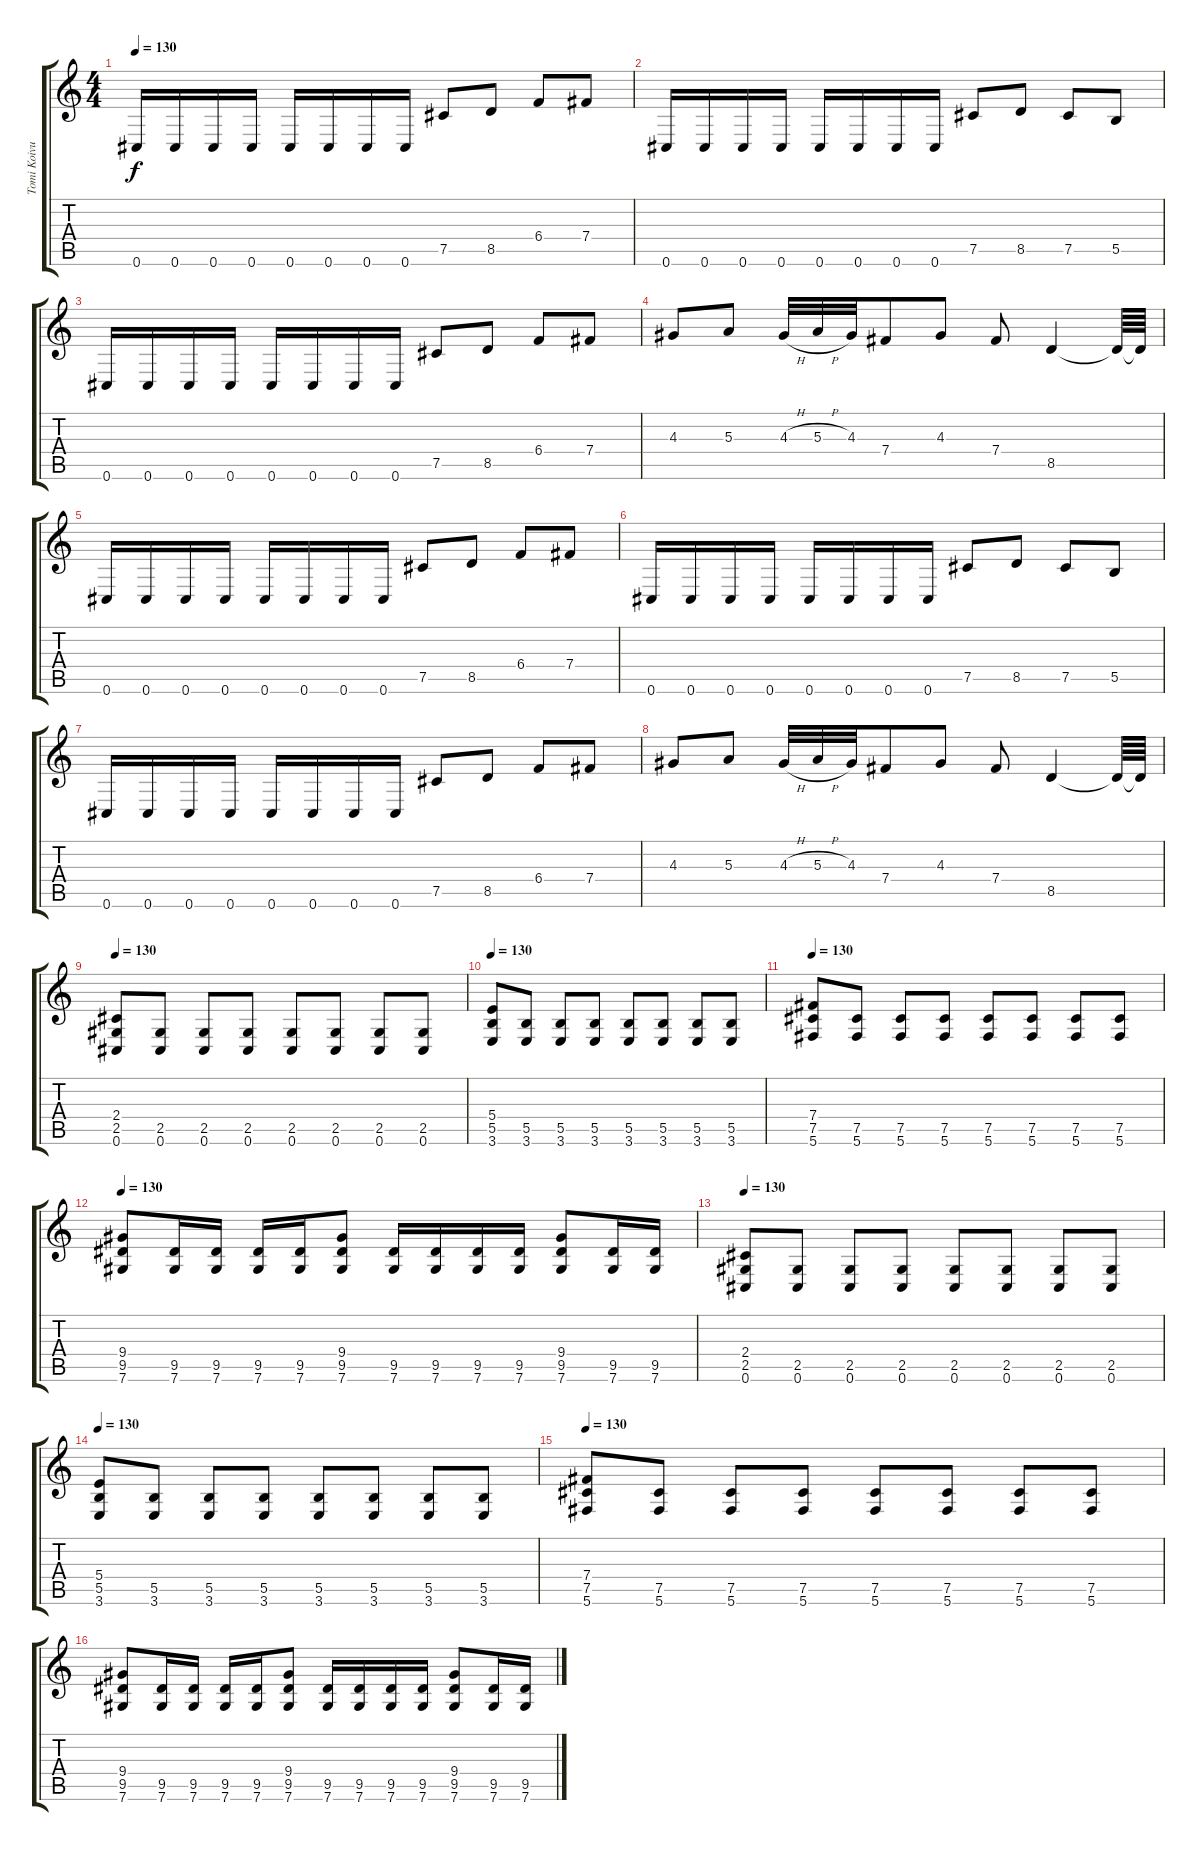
\track ("Tomi Koivusaari" "Tomi Koivu") {instrument distortionguitar}
\staff {score tabs}
\tuning (Db4 Ab3 E3 B2 Gb2 Db2) {hide}
\ts (4 4)
\tempo 130
\clef g2
\ks c
0.6.16{dy f} 0.6.16 0.6.16 0.6.16 0.6.16 0.6.16 0.6.16 0.6.16 7.5.8 8.5.8 6.4.8 7.4.8 |
0.6.16 0.6.16 0.6.16 0.6.16 0.6.16 0.6.16 0.6.16 0.6.16 7.5.8 8.5.8 7.5.8 5.5.8 |
0.6.16 0.6.16 0.6.16 0.6.16 0.6.16 0.6.16 0.6.16 0.6.16 7.5.8 8.5.8 6.4.8 7.4.8 |
4.3.8 5.3.8 4.3{h}.32 5.3{h}.32 4.3.32 7.4.8 4.3.8 7.4.8 8.5.4 8.5{t}.64 8.5{t}.64 |
0.6.16 0.6.16 0.6.16 0.6.16 0.6.16 0.6.16 0.6.16 0.6.16 7.5.8 8.5.8 6.4.8 7.4.8 |
0.6.16 0.6.16 0.6.16 0.6.16 0.6.16 0.6.16 0.6.16 0.6.16 7.5.8 8.5.8 7.5.8 5.5.8 |
0.6.16 0.6.16 0.6.16 0.6.16 0.6.16 0.6.16 0.6.16 0.6.16 7.5.8 8.5.8 6.4.8 7.4.8 |
4.3.8 5.3.8 4.3{h}.32 5.3{h}.32 4.3.32 7.4.8 4.3.8 7.4.8 8.5.4 8.5{t}.64 8.5{t}.64 |
\tempo 130
(2.4 2.5 0.6).8 (2.5 0.6).8 (2.5 0.6).8 (2.5 0.6).8 (2.5 0.6).8 (2.5 0.6).8 (2.5 0.6).8 (2.5 0.6).8 |
\tempo 130
(5.4 5.5 3.6).8 (5.5 3.6).8 (5.5 3.6).8 (5.5 3.6).8 (5.5 3.6).8 (5.5 3.6).8 (5.5 3.6).8 (5.5 3.6).8 |
\tempo 130
(7.4 7.5 5.6).8 (7.5 5.6).8 (7.5 5.6).8 (7.5 5.6).8 (7.5 5.6).8 (7.5 5.6).8 (7.5 5.6).8 (7.5 5.6).8 |
\tempo 130
(9.4 9.5 7.6).8 (9.5 7.6).16 (9.5 7.6).16 (9.5 7.6).16 (9.5 7.6).16 (9.4 9.5 7.6).8 (9.5 7.6).16 (9.5 7.6).16 (9.5 7.6).16 (9.5 7.6).16 (9.4 9.5 7.6).8 (9.5 7.6).16 (9.5 7.6).16 |
\tempo 130
(2.4 2.5 0.6).8 (2.5 0.6).8 (2.5 0.6).8 (2.5 0.6).8 (2.5 0.6).8 (2.5 0.6).8 (2.5 0.6).8 (2.5 0.6).8 |
\tempo 130
(5.4 5.5 3.6).8 (5.5 3.6).8 (5.5 3.6).8 (5.5 3.6).8 (5.5 3.6).8 (5.5 3.6).8 (5.5 3.6).8 (5.5 3.6).8 |
\tempo 130
(7.4 7.5 5.6).8 (7.5 5.6).8 (7.5 5.6).8 (7.5 5.6).8 (7.5 5.6).8 (7.5 5.6).8 (7.5 5.6).8 (7.5 5.6).8 |
(9.4 9.5 7.6).8 (9.5 7.6).16 (9.5 7.6).16 (9.5 7.6).16 (9.5 7.6).16 (9.4 9.5 7.6).8 (9.5 7.6).16 (9.5 7.6).16 (9.5 7.6).16 (9.5 7.6).16 (9.4 9.5 7.6).8 (9.5 7.6).16 (9.5 7.6).16
